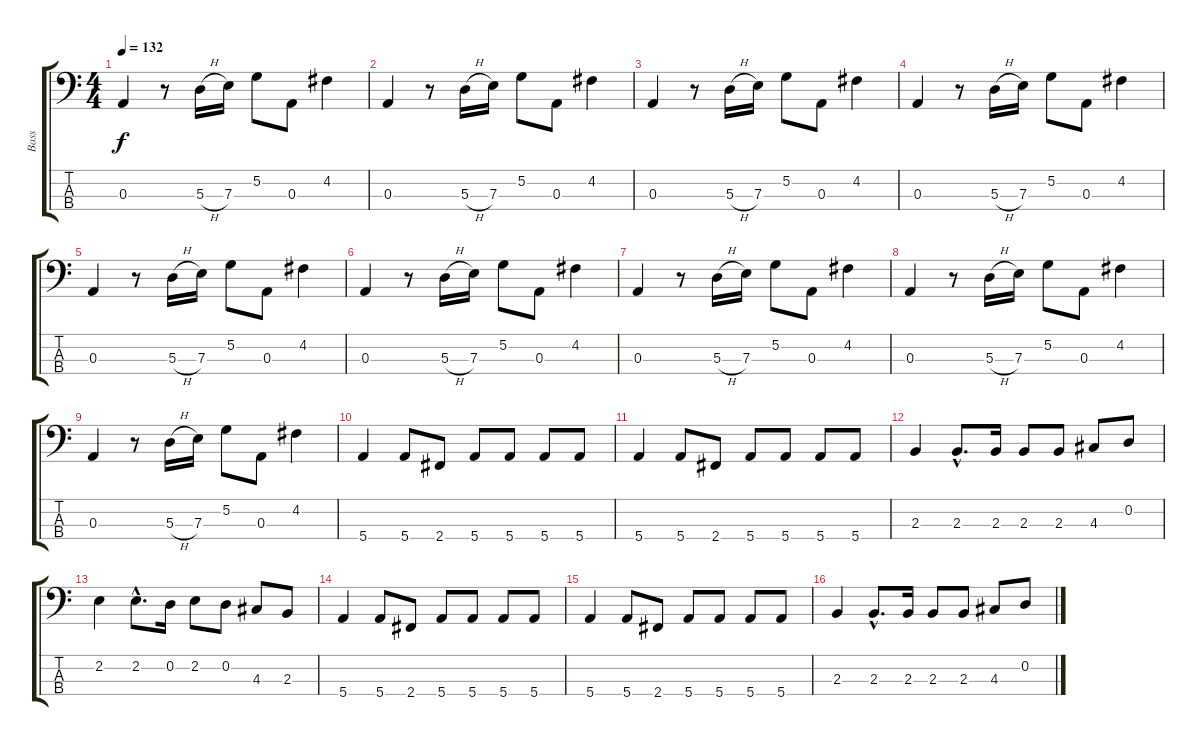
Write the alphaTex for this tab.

\track ("Bass" "Bass") {instrument electricbasspick}
\staff {score tabs}
\tuning (G2 D2 A1 E1) {hide}
\ts (4 4)
\tempo 132
\clef f4
\ks c
0.3.4{dy f} r.8 5.3{h}.16 7.3.16 5.2.8 0.3.8 4.2.4 |
0.3.4 r.8 5.3{h}.16 7.3.16 5.2.8 0.3.8 4.2.4 |
0.3.4 r.8 5.3{h}.16 7.3.16 5.2.8 0.3.8 4.2.4 |
0.3.4 r.8 5.3{h}.16 7.3.16 5.2.8 0.3.8 4.2.4 |
0.3.4 r.8 5.3{h}.16 7.3.16 5.2.8 0.3.8 4.2.4 |
0.3.4 r.8 5.3{h}.16 7.3.16 5.2.8 0.3.8 4.2.4 |
0.3.4 r.8 5.3{h}.16 7.3.16 5.2.8 0.3.8 4.2.4 |
0.3.4 r.8 5.3{h}.16 7.3.16 5.2.8 0.3.8 4.2.4 |
0.3.4 r.8 5.3{h}.16 7.3.16 5.2.8 0.3.8 4.2.4 |
5.4.4 5.4.8 2.4.8 5.4.8 5.4.8 5.4.8 5.4.8 |
5.4.4 5.4.8 2.4.8 5.4.8 5.4.8 5.4.8 5.4.8 |
2.3.4 2.3{hac}.8{d} 2.3.16 2.3.8 2.3.8 4.3.8 0.2.8 |
2.2.4 2.2{hac}.8{d} 0.2.16 2.2.8 0.2.8 4.3.8 2.3.8 |
5.4.4 5.4.8 2.4.8 5.4.8 5.4.8 5.4.8 5.4.8 |
5.4.4 5.4.8 2.4.8 5.4.8 5.4.8 5.4.8 5.4.8 |
2.3.4 2.3{hac}.8{d} 2.3.16 2.3.8 2.3.8 4.3.8 0.2.8
